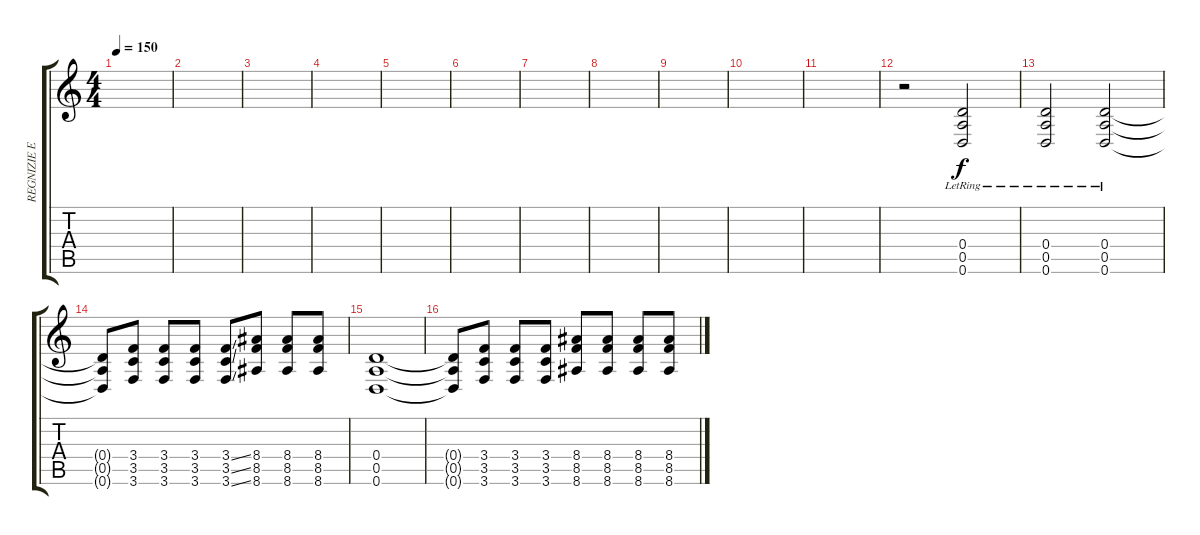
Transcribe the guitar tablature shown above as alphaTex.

\track ("REGNIZIE EKIM" "REGNIZIE E") {instrument overdrivenguitar}
\staff {score tabs}
\tuning (E4 B3 G3 D3 A2 D2) {hide}
\ts (4 4)
\tempo 150
\clef g2
\ks c
|
|
|
|
|
|
|
|
|
|
|
r.2 (0.4{lr} 0.5{lr} 0.6{lr}).2 |
(0.4{lr} 0.5{lr} 0.6{lr}).2 (0.4{lr} 0.5{lr} 0.6{lr}).2 |
(0.4{t} 0.5{t} 0.6{t}).8 (3.4 3.5 3.6).8 (3.4 3.5 3.6).8 (3.4 3.5 3.6).8 (3.4{ss} 3.5{ss} 3.6{ss}).8 (8.4 8.5 8.6).8 (8.4 8.5 8.6).8 (8.4 8.5 8.6).8 |
(0.4 0.5 0.6).1 |
(0.4{t} 0.5{t} 0.6{t}).8 (3.4 3.5 3.6).8 (3.4 3.5 3.6).8 (3.4 3.5 3.6).8 (8.4 8.5 8.6).8 (8.4 8.5 8.6).8 (8.4 8.5 8.6).8 (8.4 8.5 8.6).8
